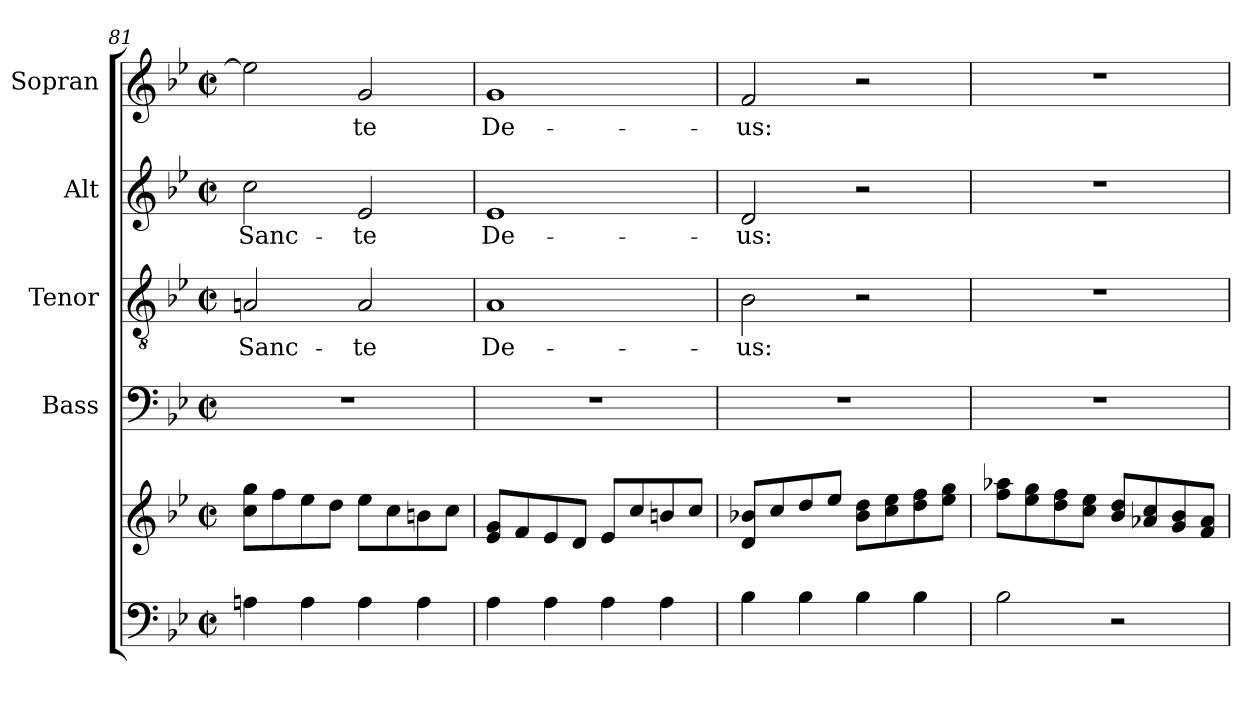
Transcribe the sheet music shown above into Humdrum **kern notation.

**kern	**kern	**kern	**kern	**text	**kern	**text	**kern	**text
*part5	*part5	*part4	*part3	*part3	*part2	*part2	*part1	*part1
*staff6	*staff5	*staff4	*staff3	*staff3	*staff2	*staff2	*staff1	*staff1
*	*	*I"Bass	*I"Tenor	*	*I"Alt	*	*I"Sopran	*
*	*	*I'B.	*I'T.	*	*I'A.	*	*I'S.	*
*clefF4	*clefG2	*clefF4	*clefGv2	*	*clefG2	*	*clefG2	*
*k[b-e-]	*k[b-e-]	*k[b-e-]	*k[b-e-]	*	*k[b-e-]	*	*k[b-e-]	*
*B-:	*B-:	*B-:	*B-:	*	*B-:	*	*B-:	*
*M2/2	*M2/2	*M2/2	*M2/2	*	*M2/2	*	*M2/2	*
*met(c|)	*met(c|)	*met(c|)	*met(c|)	*	*met(c|)	*	*met(c|)	*
=81	=81	=81	=81	=81	=81	=81	=81	=81
!	!	!	!	!LO:LY:b	!	!LO:LY:b	!	!
4An\	8cc\ 8gg\L	1r	2An/	Sanc-	2cc\	Sanc-	2ee-\]	.
.	8ff\	.	.	.	.	.	.	.
4A\	8ee-\	.	.	.	.	.	.	.
.	8dd\J	.	.	.	.	.	.	.
!	!	!	!	!LO:LY:b	!	!LO:LY:b	!	!LO:LY:b
4A\	8ee-\L	.	2A/	-te	2e-/	-te	2g/	-te
.	8cc\	.	.	.	.	.	.	.
4A\	8bn\	.	.	.	.	.	.	.
.	8cc\J	.	.	.	.	.	.	.
=82	=82	=82	=82	=82	=82	=82	=82	=82
!	!	!	!	!LO:LY:b	!	!LO:LY:b	!	!LO:LY:b
4A\	8e-/ 8g/L	1r	1A	De-	1e-	De-	1g	De-
.	8f/	.	.	.	.	.	.	.
4A\	8e-/	.	.	.	.	.	.	.
.	8d/J	.	.	.	.	.	.	.
4A\	8e-/L	.	.	.	.	.	.	.
.	8cc/	.	.	.	.	.	.	.
4A\	8bn/	.	.	.	.	.	.	.
.	8cc/J	.	.	.	.	.	.	.
!!LO:PB:g=z
=83	=83	=83	=83	=83	=83	=83	=83	=83
!	!	!	!	!LO:LY:b	!	!LO:LY:b	!	!LO:LY:b
4B-\	8d/ 8b-X/L	1r	2B-\	-us:	2d/	-us:	2f/	-us:
.	8cc/	.	.	.	.	.	.	.
4B-\	8dd/	.	.	.	.	.	.	.
.	8ee-/J	.	.	.	.	.	.	.
4B-\	8b-\ 8dd\L	.	2r	.	2r	.	2r	.
.	8cc\ 8ee-\	.	.	.	.	.	.	.
4B-\	8dd\ 8ff\	.	.	.	.	.	.	.
.	8ee-\ 8gg\J	.	.	.	.	.	.	.
=84	=84	=84	=84	=84	=84	=84	=84	=84
2B-\	8ff\ 8aa-X\L	1r	1r	.	1r	.	1r	.
.	8ee-\ 8gg\	.	.	.	.	.	.	.
.	8dd\ 8ff\	.	.	.	.	.	.	.
.	8cc\ 8ee-\J	.	.	.	.	.	.	.
2r	8b-/ 8dd/L	.	.	.	.	.	.	.
.	8a-X/ 8cc/	.	.	.	.	.	.	.
.	8g/ 8b-/	.	.	.	.	.	.	.
.	8f/ 8a-/J	.	.	.	.	.	.	.
=	=	=	=	=	=	=	=	=
*-	*-	*-	*-	*-	*-	*-	*-	*-
